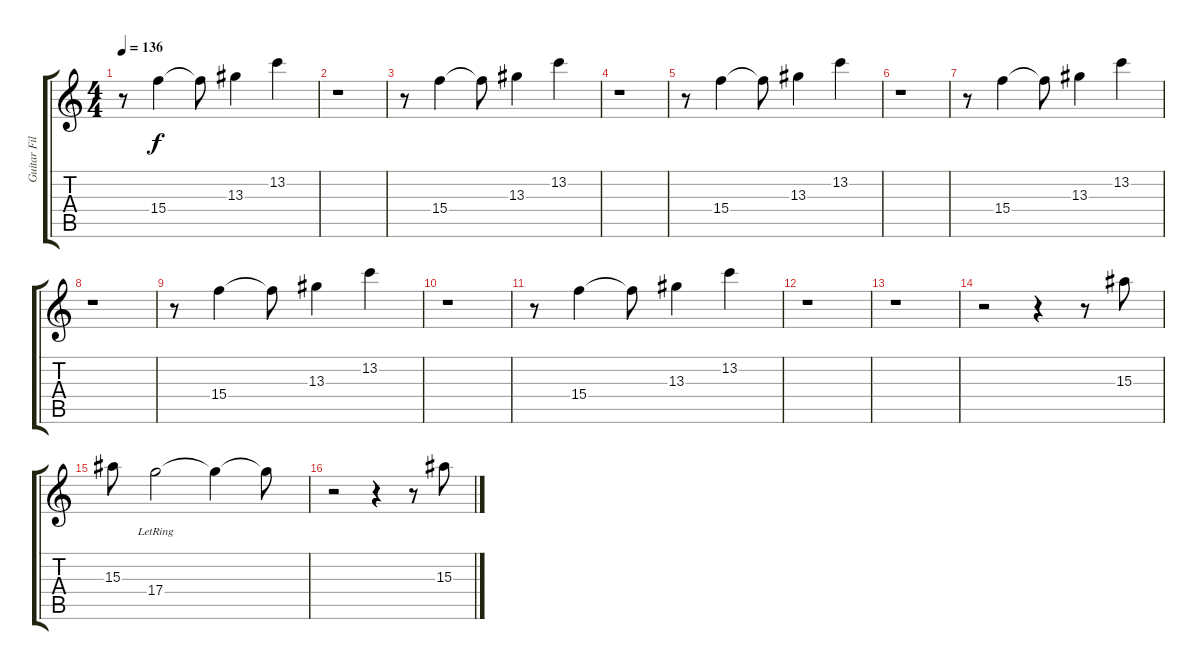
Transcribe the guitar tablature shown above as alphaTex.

\track ("Guitar Fills" "Guitar Fil") {instrument electricguitarclean}
\staff {score tabs}
\tuning (E4 B3 G3 D3 A2 E2) {hide}
\ts (4 4)
\tempo 136
\clef g2
\ks c
r.8{dy f} 15.4.4 15.4{t}.8 13.3.4 13.2.4 |
r.1 |
r.8 15.4.4 15.4{t}.8 13.3.4 13.2.4 |
r.1 |
r.8 15.4.4 15.4{t}.8 13.3.4 13.2.4 |
r.1 |
r.8 15.4.4 15.4{t}.8 13.3.4 13.2.4 |
r.1 |
r.8 15.4.4 15.4{t}.8 13.3.4 13.2.4 |
r.1 |
r.8 15.4.4 15.4{t}.8 13.3.4 13.2.4 |
r.1 |
r.1 |
r.2 r.4 r.8 15.3.8 |
15.3.8 17.4{lr}.2 17.4{t}.4 17.4{t}.8 |
r.2 r.4 r.8 15.3.8
